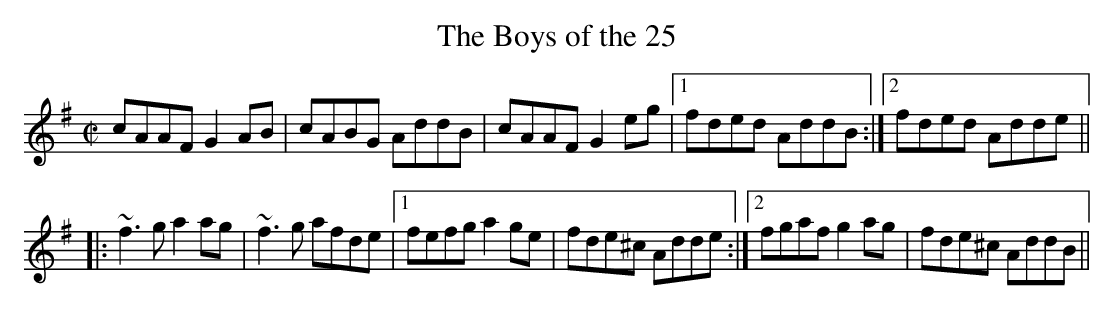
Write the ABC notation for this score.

X:1
T:Boys of the 25, The
M:C|
K:Dmix
cAAF G2AB|cABG AddB|cAAF G2eg|1 fded AddB:|2 fded Adde||
|:~f3g a2ag|~f3g afde|1 fefg a2ge|fde^c Adde:|2 fgaf g2ag|fde^c AddB||
